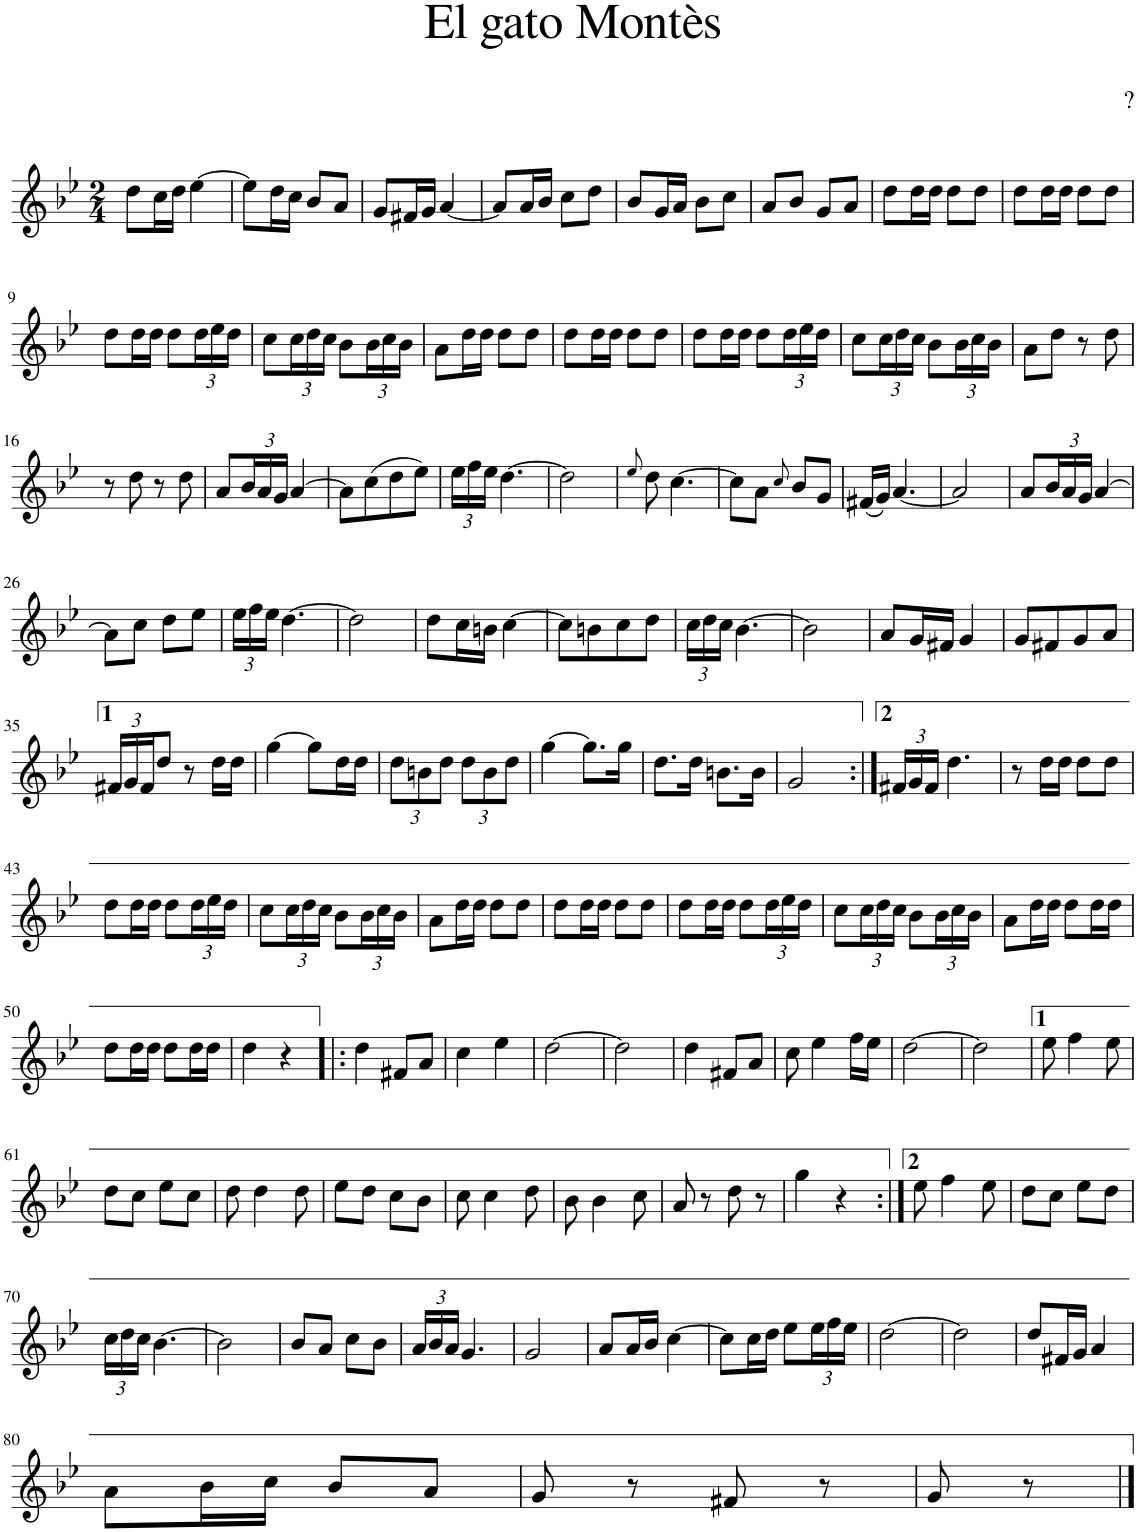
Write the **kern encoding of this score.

**kern
*part1
*staff1
*I"Piano
*I'Pno
*clefG2
*k[b-e-]
*B-:
*M2/4
=1
8dd\L
16cc\L
16dd\JJ
[4ee-\
=2
8ee-\L]
16dd\L
16cc\JJ
8b-/L
8a/J
=3
8g/L
16f#X/L
16g/JJ
[4a/
=4
8a/L]
16a/L
16b-/JJ
8cc\L
8dd\J
=5
8b-/L
16g/L
16a/JJ
8b-\L
8cc\J
=6
8a/L
8b-/J
8g/L
8a/J
=7
8dd\L
16dd\L
16dd\JJ
8dd\L
8dd\J
=8
8dd\L
16dd\L
16dd\JJ
8dd\L
8dd\J
!!LO:LB:g=z
=9
8dd\L
16dd\L
16dd\JJ
8dd\L
*Xbrackettup
24dd\L
24ee-\
24dd\JJ
=10
8cc\L
24cc\L
24dd\
24cc\JJ
8b-\L
24b-\L
24cc\
24b-\JJ
=11
8a\L
16dd\L
16dd\JJ
8dd\L
8dd\J
=12
8dd\L
16dd\L
16dd\JJ
8dd\L
8dd\J
=13
8dd\L
16dd\L
16dd\JJ
8dd\L
24dd\L
24ee-\
24dd\JJ
=14
8cc\L
24cc\L
24dd\
24cc\JJ
8b-\L
24b-\L
24cc\
24b-\JJ
=15
8a\L
8dd\J
8r
8dd\
!!LO:LB:g=z
=16
8r
8dd\
8r
8dd\
=17
8a/L
24b-/L
24a/
24g/JJ
[4a/
=18
8a\L]
(8cc\
8dd\
8ee-\J)
=19
24ee-\LL
24ff\
24ee-\JJ
[4.dd\
=20
2dd\]
=21
8qee-/
8dd\
[4.cc\
=22
8cc\L]
8a\J
8qcc/
8b-/L
8g/J
=23
(16f#X/LL
16g/JJ)
[4.a/
=24
2a/]
=25
8a/L
24b-/L
24a/
24g/JJ
[4a/
!!LO:LB:g=z
=26
8a\L]
8cc\J
8dd\L
8ee-\J
=27
24ee-\LL
24ff\
24ee-\JJ
[4.dd\
=28
2dd\]
=29
8dd\L
16cc\L
16bn\JJ
[4cc\
=30
8cc\L]
8bn\
8cc\
8dd\J
=31
24cc\LL
24dd\
24cc\JJ
[4.b-\
=32
2b-\]
=33
8a/L
16g/L
16f#X/JJ
4g/
=34
8g/L
8f#X/
8g/
8a/J
!!LO:LB:g=z
=35
24f#X/LL
24g/
24f#/J
8dd/J
8r
16dd\LL
16dd\JJ
=36
[4gg\
8gg\L]
16dd\L
16dd\JJ
=37
12dd\L
12bn\
12dd\J
12dd\L
12b\
12dd\J
=38
[4gg\
8.gg\L]
16gg\Jk
=39
8.dd\L
16dd\Jk
8.bn\L
16b\Jk
=40
2g/
=41:|!
24f#X/LL
24g/
24f#/JJ
4.dd\
=42
8r
16dd\LL
16dd\JJ
8dd\L
8dd\J
!!LO:LB:g=z
=43
8dd\L
16dd\L
16dd\JJ
8dd\L
24dd\L
24ee-\
24dd\JJ
=44
8cc\L
24cc\L
24dd\
24cc\JJ
8b-\L
24b-\L
24cc\
24b-\JJ
=45
8a\L
16dd\L
16dd\JJ
8dd\L
8dd\J
=46
8dd\L
16dd\L
16dd\JJ
8dd\L
8dd\J
=47
8dd\L
16dd\L
16dd\JJ
8dd\L
24dd\L
24ee-\
24dd\JJ
=48
8cc\L
24cc\L
24dd\
24cc\JJ
8b-\L
24b-\L
24cc\
24b-\JJ
=49
8a\L
16dd\L
16dd\JJ
8dd\L
16dd\L
16dd\JJ
!!LO:LB:g=z
=50
8dd\L
16dd\L
16dd\JJ
8dd\L
16dd\L
16dd\JJ
=51
4dd\
4r
=52!|:
4dd\
8f#X/L
8a/J
=53
4cc\
4ee-\
=54
[2dd\
=55
2dd\]
=56
4dd\
8f#X/L
8a/J
=57
8cc\
4ee-\
16ff\LL
16ee-\JJ
=58
[2dd\
=59
2dd\]
=60
8ee-\
4ff\
8ee-\
!!LO:LB:g=z
=61
8dd\L
8cc\J
8ee-\L
8cc\J
=62
8dd\
4dd\
8dd\
=63
8ee-\L
8dd\J
8cc\L
8b-\J
=64
8cc\
4cc\
8dd\
=65
8b-\
4b-\
8cc\
=66
8a/
8r
8dd\
8r
=67
4gg\
4r
=68:|!
8ee-\
4ff\
8ee-\
=69
8dd\L
8cc\J
8ee-\L
8dd\J
!!LO:LB:g=z
=70
24cc\LL
24dd\
24cc\JJ
[4.b-\
=71
2b-\]
=72
8b-/L
8a/J
8cc\L
8b-\J
=73
24a/LL
24b-/
24a/JJ
4.g/
=74
2g/
=75
8a/L
16a/L
16b-/JJ
[4cc\
=76
8cc\L]
16cc\L
16dd\JJ
8ee-\L
24ee-\L
24ff\
24ee-\JJ
=77
[2dd\
=78
2dd\]
=79
8dd/L
16f#X/L
16g/JJ
4a/
!!LO:LB:g=z
=80
8a\L
16b-\L
16cc\JJ
8b-/L
8a/J
=81
8g/
8r
8f#X/
8r
=82
8g/
8r
==
*-
